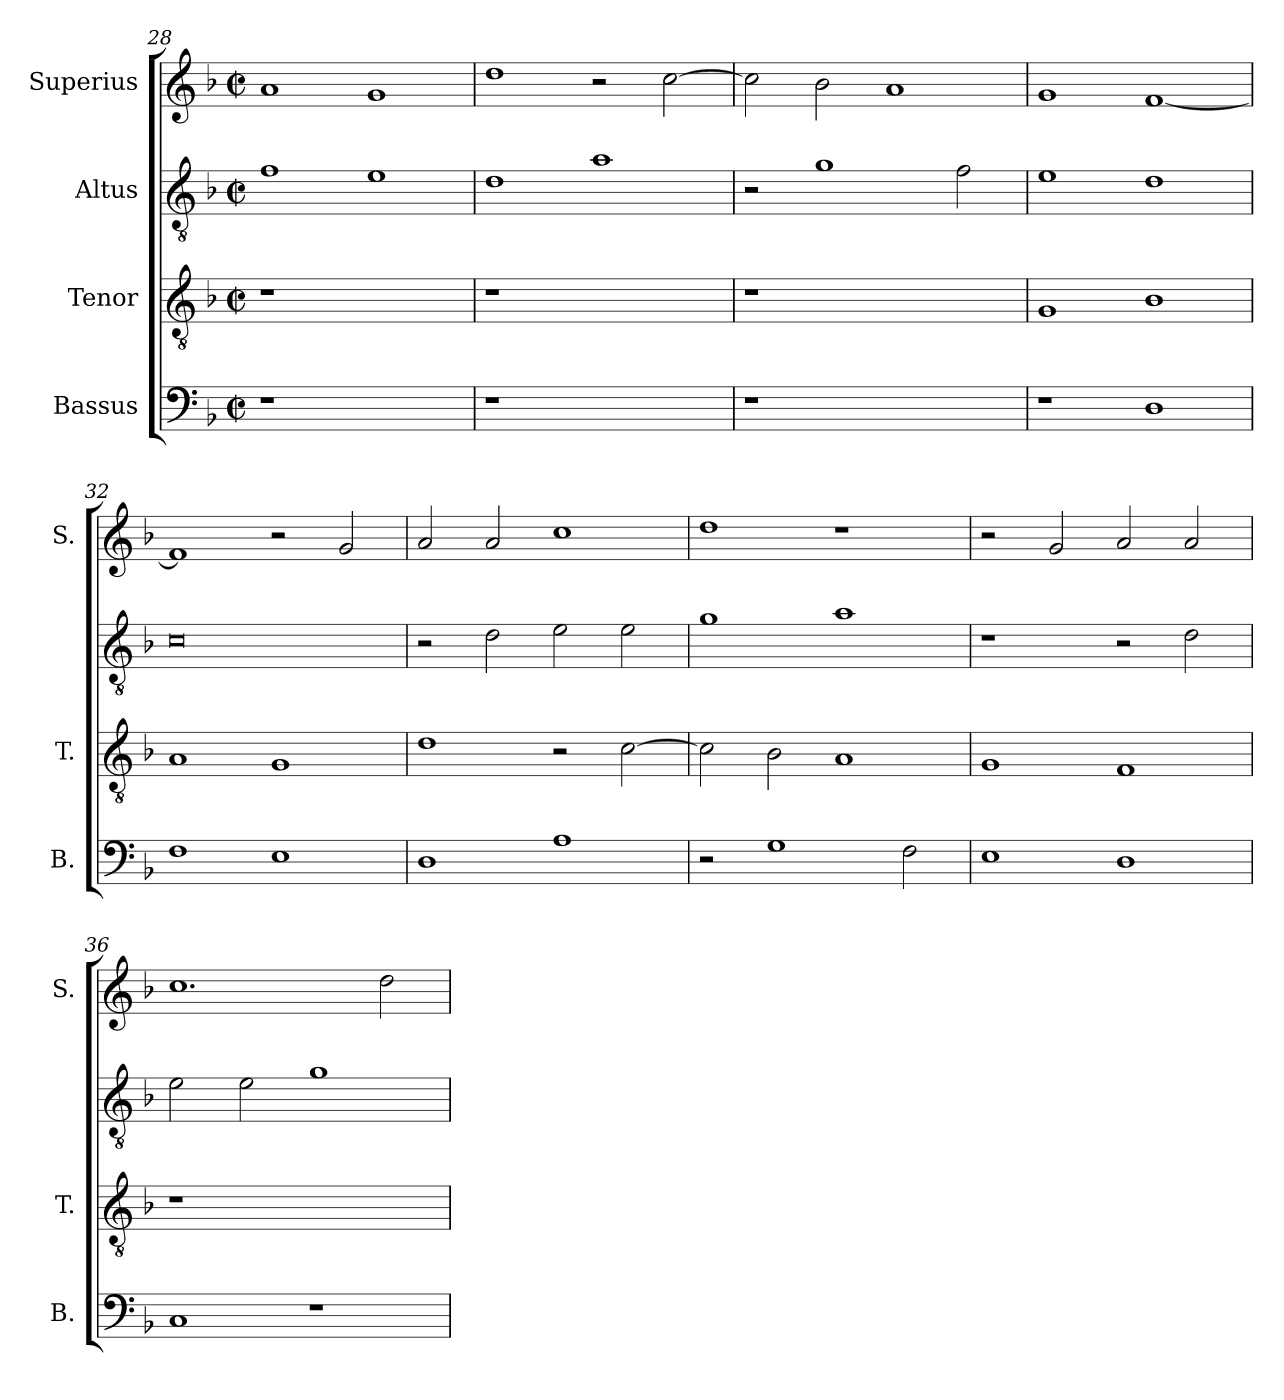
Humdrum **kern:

**kern	**kern	**kern	**kern
*part4	*part3	*part2	*part1
*staff4	*staff3	*staff2	*staff1
*I"Bassus	*I"Tenor	*I"Altus	*I"Superius
*I'B.	*I'T.	*	*I'S.
*clefF4	*clefGv2	*clefGv2	*clefG2
*	*ITrd7c12	*ITrd7c12	*
*k[b-]	*k[b-]	*k[b-]	*k[b-]
*F:	*F:	*F:	*F:
*M2/2	*M2/2	*M2/2	*M2/2
*met(c|)	*met(c|)	*met(c|)	*met(c|)
=28	=28	=28	=28
!LO:N:vis=1	!LO:N:vis=1	!	!
1r	1r	1Fi	1ai
1ryy	1ryy	1Ei	1gi
=29	=29	=29	=29
!LO:N:vis=1	!LO:N:vis=1	!	!
1r	1r	1Di	1ddi
1ryy	1ryy	1Ai	2r
.	.	.	[>2cci\
=30	=30	=30	=30
!LO:N:vis=1	!LO:N:vis=1	!	!
1r	1r	2r	2cci\]
.	.	1Gi	2b-i\
1ryy	1ryy	.	1ai
.	.	2Fi\	.
=31	=31	=31	=31
1r	1GGi	1Ei	1gi
1Di	1BB-i	1Di	[<1fi
=32	=32	=32	=32
1Fi	1AAi	0Ci	1fi]
1Ei	1GGi	.	2r
.	.	.	2gi/
!!LO:PB:g=z
=33	=33	=33	=33
1Di	1Di	2r	2ai/
.	.	2Di\	2ai/
1Ai	2r	2Ei\	1cci
.	[>2Ci\	2Ei\	.
=34	=34	=34	=34
2r	2Ci\]	1Gi	1ddi
1Gi	2BB-i\	.	.
.	1AAi	1Ai	1r
2Fi\	.	.	.
=35	=35	=35	=35
1Ei	1GGi	1r	2r
.	.	.	2gi/
1Di	1FFi	2r	2ai/
.	.	2Di\	2ai/
=36	=36	=36	=36
!	!LO:N:vis=1	!	!
1Ci	1r	2Ei\	1.cci
.	.	2Ei\	.
1r	1ryy	1Gi	.
.	.	.	2ddi\
=	=	=	=
*-	*-	*-	*-
